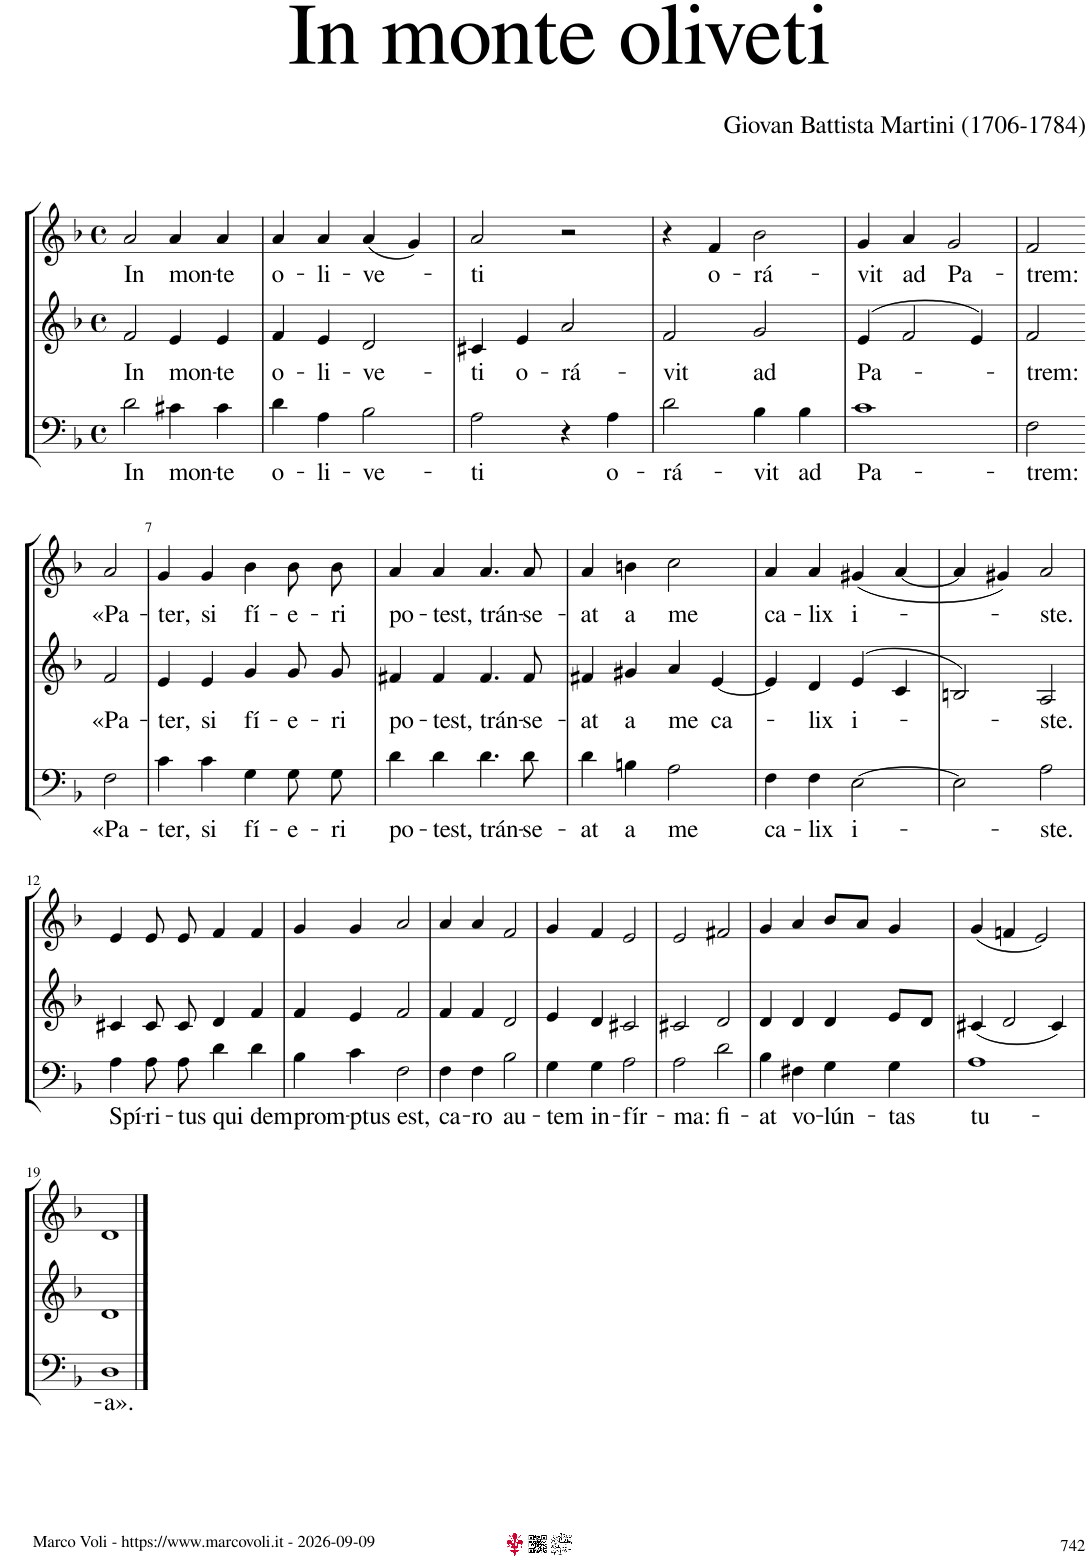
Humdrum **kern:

**kern	**text	**kern	**text	**kern	**text
*part3	*part3	*part2	*part2	*part1	*part1
*staff3	*staff3	*staff2	*staff2	*staff1	*staff1
*I"Baritono	*	*I"Contralto	*	*I"Soprano	*
*clefF4	*	*clefG2	*	*clefG2	*
*k[b-]	*	*k[b-]	*	*k[b-]	*
*M4/4	*	*M4/4	*	*M4/4	*
*met(c)	*	*met(c)	*	*met(c)	*
=1	=1	=1	=1	=1	=1
!	!LO:LY:b	!	!LO:LY:b	!	!LO:LY:b
2d\	In	2f/	In	2a/	In
!	!LO:LY:b	!	!LO:LY:b	!	!LO:LY:b
4c#X\	mon-	4e/	mon-	4a/	mon-
!	!LO:LY:b	!	!LO:LY:b	!	!LO:LY:b
4c#\	-te	4e/	-te	4a/	-te
=2	=2	=2	=2	=2	=2
!	!LO:LY:b	!	!LO:LY:b	!	!LO:LY:b
4d\	o-	4f/	o-	4a/	o-
!	!LO:LY:b	!	!LO:LY:b	!	!LO:LY:b
4A\	-li-	4e/	-li-	4a/	-li-
!	!LO:LY:b	!	!LO:LY:b	!	!LO:LY:b
2B-\	-ve-	2d/	-ve-	(4a/	-ve-
.	.	.	.	4g/)	.
=3	=3	=3	=3	=3	=3
!	!LO:LY:b	!	!LO:LY:b	!	!LO:LY:b
2A\	-ti	4c#X/	-ti	2a/	-ti
!	!	!	!LO:LY:b	!	!
.	.	4e/	o-	.	.
!	!	!	!LO:LY:b	!	!
4r	.	2a/	-rá-	2r	.
!	!LO:LY:b	!	!	!	!
4A\	o-	.	.	.	.
=4	=4	=4	=4	=4	=4
!	!LO:LY:b	!	!LO:LY:b	!	!
2d\	-rá-	2f/	-vit	4r	.
!	!	!	!	!	!LO:LY:b
.	.	.	.	4f/	o-
!	!LO:LY:b	!	!LO:LY:b	!	!LO:LY:b
4B-\	-vit	2g/	ad	2b-\	-rá-
!	!LO:LY:b	!	!	!	!
4B-\	ad	.	.	.	.
=5	=5	=5	=5	=5	=5
!	!LO:LY:b	!	!LO:LY:b	!	!LO:LY:b
1c	Pa-	(>4e/	Pa-	4g/	-vit
!	!	!	!	!	!LO:LY:b
.	.	2f/	.	4a/	ad
!	!	!	!	!	!LO:LY:b
.	.	.	.	2g/	Pa-
.	.	4e/)	.	.	.
=6	=6	=6	=6	=6	=6
!	!LO:LY:b	!	!LO:LY:b	!	!LO:LY:b
2F\	-trem:	2f/	-trem:	2f/	-trem:
!!LO:LB:g=z
=6X1-	=6X1-	=6X1-	=6X1-	=6X1-	=6X1-
!	!LO:LY:b	!	!LO:LY:b	!	!LO:LY:b
2F\	«Pa-	2f/	«Pa-	2a/	«Pa-
=7	=7	=7	=7	=7	=7
!	!LO:LY:b	!	!LO:LY:b	!	!LO:LY:b
4c\	-ter,	4e/	-ter,	4g/	-ter,
!	!LO:LY:b	!	!LO:LY:b	!	!LO:LY:b
4c\	si	4e/	si	4g/	si
!	!LO:LY:b	!	!LO:LY:b	!	!LO:LY:b
4G\	fí-	4g/	fí-	4b-\	fí-
!	!LO:LY:b	!	!LO:LY:b	!	!LO:LY:b
8G\L	-e-	8g/	-e-	8b-\	-e-
!	!LO:LY:b	!	!LO:LY:b	!	!LO:LY:b
8G\J	-ri	8g/	-ri	8b-\	-ri
=8	=8	=8	=8	=8	=8
!	!LO:LY:b	!	!LO:LY:b	!	!LO:LY:b
4d\	po-	4f#X/	po-	4a/	po-
!	!LO:LY:b	!	!LO:LY:b	!	!LO:LY:b
4d\	-test,	4f#/	-test,	4a/	-test,
!	!LO:LY:b	!	!LO:LY:b	!	!LO:LY:b
4.d\	trán-	4.f#/	trán-	4.a/	trán-
!	!LO:LY:b	!	!LO:LY:b	!	!LO:LY:b
8d\	-se-	8f#/	-se-	8a/	-se-
=9	=9	=9	=9	=9	=9
!	!LO:LY:b	!	!LO:LY:b	!	!LO:LY:b
4d\	-at	4f#X/	-at	4a/	-at
!	!LO:LY:b	!	!LO:LY:b	!	!LO:LY:b
4Bn\	a	4g#X/	a	4bn\	a
!	!LO:LY:b	!	!LO:LY:b	!	!LO:LY:b
2A\	me	4a/	me	2cc\	me
!	!	!	!LO:LY:b	!	!
.	.	[4e/	ca-	.	.
=10	=10	=10	=10	=10	=10
!	!LO:LY:b	!	!	!	!LO:LY:b
4F\	ca-	4e/]	.	4a/	ca-
!	!LO:LY:b	!	!LO:LY:b	!	!LO:LY:b
4F\	-lix	4d/	-lix	4a/	-lix
!	!LO:LY:b	!	!LO:LY:b	!	!LO:LY:b
[2E\	i-	(>4e/	i-	(4g#X/	i-
.	.	4c/	.	[4a/	.
=11	=11	=11	=11	=11	=11
2E\]	.	2Bn/)	.	4a/]	.
.	.	.	.	4g#X/)	.
!	!LO:LY:b	!	!LO:LY:b	!	!LO:LY:b
2A\	-ste.	2A/	-ste.	2a/	-ste.
!!LO:LB:g=z
=12	=12	=12	=12	=12	=12
!	!LO:LY:b	!	!	!	!
4A\	Spí-	4c#X/	.	4e/	.
!	!LO:LY:b	!	!	!	!
8A\L	-ri-	8c#/	.	8e/	.
!	!LO:LY:b	!	!	!	!
8A\J	-tus	8c#/	.	8e/	.
!	!LO:LY:b	!	!	!	!
4d\	qui	4d/	.	4f/	.
!	!LO:LY:b	!	!	!	!
4d\	dem	4f/	.	4f/	.
=13	=13	=13	=13	=13	=13
!	!LO:LY:b	!	!	!	!
4B-\	prom-	4f/	.	4g/	.
!	!LO:LY:b	!	!	!	!
4c\	-ptus	4e/	.	4g/	.
!	!LO:LY:b	!	!	!	!
2F\	est,	2f/	.	2a/	.
=14	=14	=14	=14	=14	=14
!	!LO:LY:b	!	!	!	!
4F\	ca-	4f/	.	4a/	.
!	!LO:LY:b	!	!	!	!
4F\	-ro	4f/	.	4a/	.
!	!LO:LY:b	!	!	!	!
2B-\	au-	2d/	.	2f/	.
=15	=15	=15	=15	=15	=15
!	!LO:LY:b	!	!	!	!
4G\	-tem	4e/	.	4g/	.
!	!LO:LY:b	!	!	!	!
4G\	in-	4d/	.	4f/	.
!	!LO:LY:b	!	!	!	!
2A\	-fír-	2c#X/	.	2e/	.
=16	=16	=16	=16	=16	=16
!	!LO:LY:b	!	!	!	!
2A\	-ma:	2c#X/	.	2e/	.
!	!LO:LY:b	!	!	!	!
2d\	fi-	2d/	.	2f#X/	.
=17	=17	=17	=17	=17	=17
!	!LO:LY:b	!	!	!	!
4B-\	-at	4d/	.	4g/	.
!	!LO:LY:b	!	!	!	!
4F#X\	vo-	4d/	.	4a/	.
!	!LO:LY:b	!	!	!	!
4G\	-lún-	4d/	.	8b-/L	.
.	.	.	.	8a/J	.
!	!LO:LY:b	!	!	!	!
4G\	-tas	8e/L	.	4g/	.
.	.	8d/J	.	.	.
=18	=18	=18	=18	=18	=18
!	!LO:LY:b	!	!	!	!
1A	tu-	(4c#X/	.	(4g/	.
.	.	2d/	.	4fn/	.
.	.	.	.	2e/)	.
.	.	4c#/)	.	.	.
!!LO:LB:g=z
=19	=19	=19	=19	=19	=19
!	!LO:LY:b	!	!	!	!
1D	-a».	1d	.	1d	.
==	==	==	==	==	==
*-	*-	*-	*-	*-	*-
